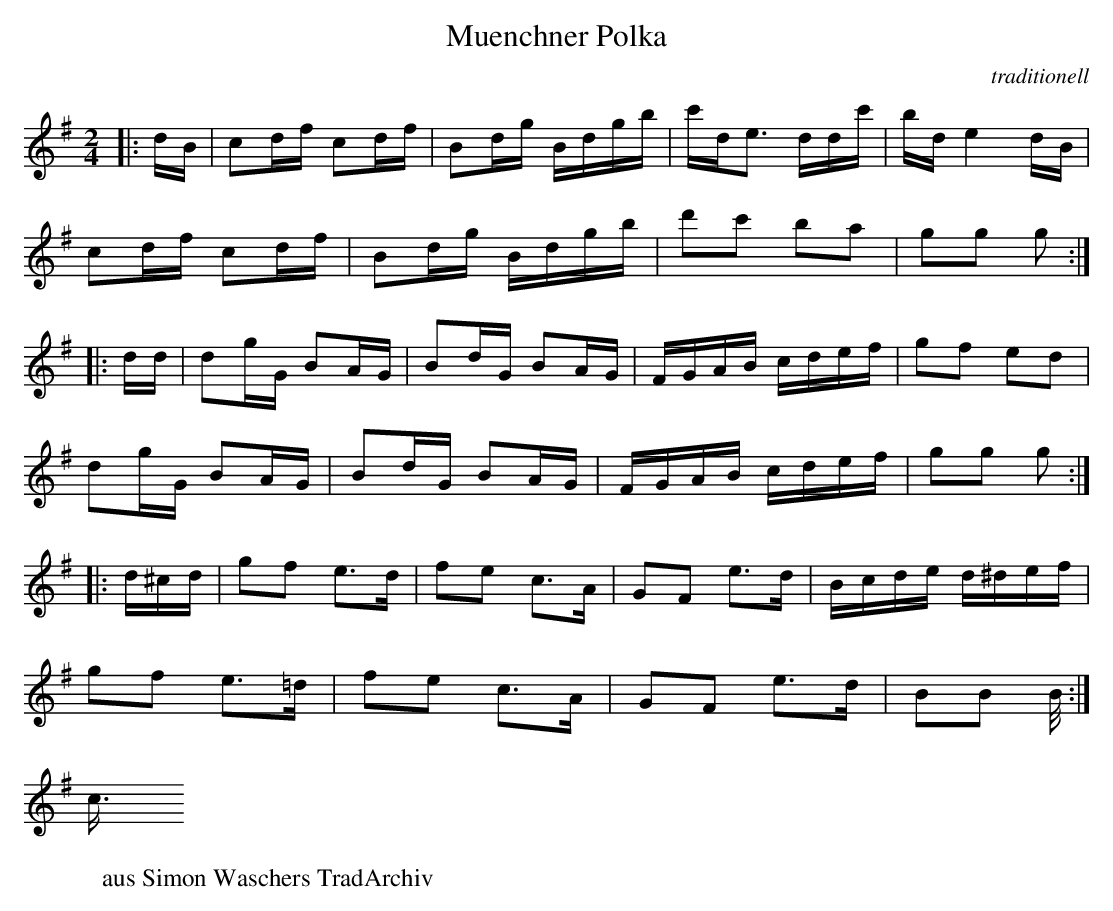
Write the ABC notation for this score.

X:1
T:Muenchner Polka
C:traditionell
M:2/4
L:1/16
K:G
|: dB |\
c2df c2df | B2dg Bdgb | c'de3 ddc' | bde4dB |
c2df c2df | B2dg Bdgb | d'2c'2 b2a2 | g2g2 g2 :|
|: dd |\
d2gG B2AG | B2dG B2AG | FGAB cdef | g2f2 e2d2 |
d2gG B2AG | B2dG B2AG | FGAB cdef | g2g2 g2 :|
|: d^cd |\
g2f2 e3d | f2e2 c3A | G2F2 e3d | Bcde d^def |
g2f2 e3=d | f2e2 c3A | G2F2 e3d | B2B2 B :|
W:aus Simon Waschers TradArchiv
</script>
